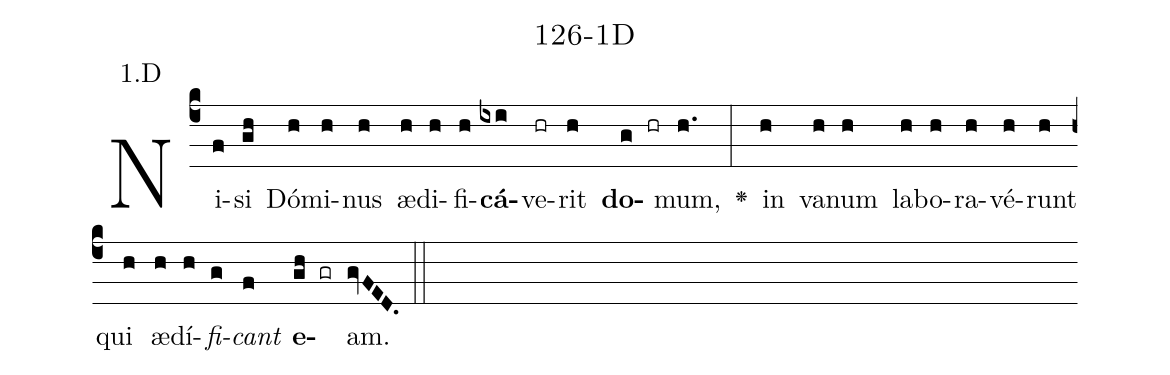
name: 126-1D;
annotation: 1.D;
%%
(c4)Ni(f)si(gh) Dó(h)mi(h)nus(h) æ(h)di(h)fi(h)<b>cá</b>(ixi)ve(hr)rit(h) <b>do</b>(g hr)mum,(h.) <v>\greheightstar</v>(:) in(h) va(h)num(h) la(h)bo(h)ra(h)vé(h)runt(h) qui(h) æ(h)dí(h)<i>fi</i>(g)<i>cant</i>(f) <b>e</b>(gh gr)am.(gvFED.) (::)


%E(h) u(h) o(g) u(f) a(gh) e.(gvFED.) (::)
